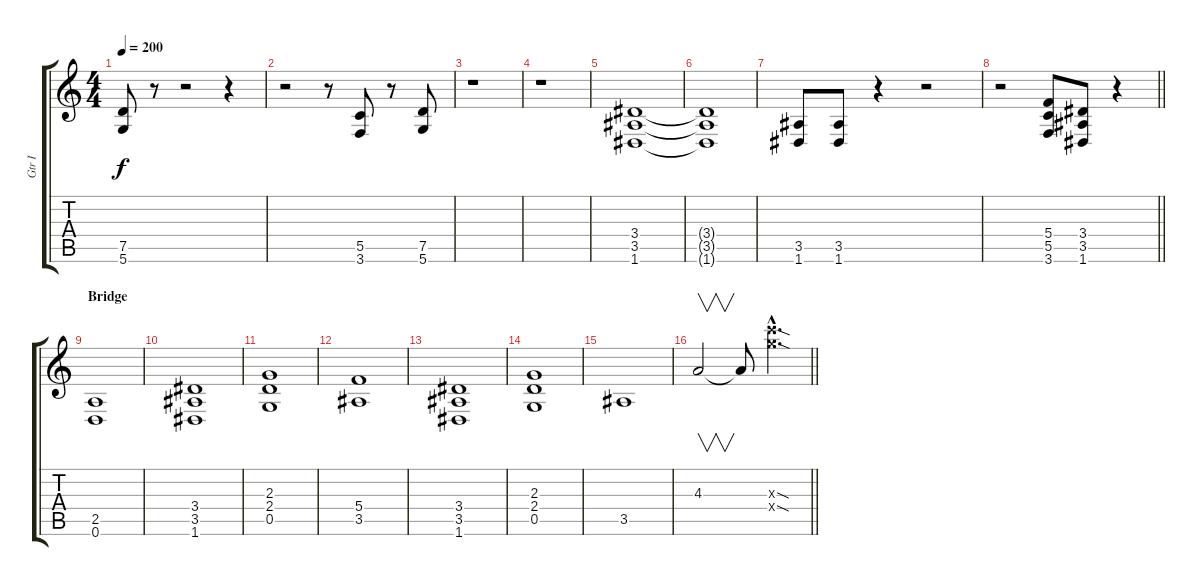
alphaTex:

\track ("Gtr I" "Gtr I") {instrument overdrivenguitar}
\staff {score tabs}
\tuning (D4 A3 F3 C3 G2 D2) {hide}
\ts (4 4)
\tempo 200
\clef g2
\ks c
(7.5 5.6).8{dy f} r.8 r.2 r.4 |
r.2 r.8 (5.5 3.6).8 r.8 (7.5 5.6).8 |
r.1 |
r.1 |
(3.4 3.5 1.6).1 |
(3.4{t} 3.5{t} 1.6{t}).1 |
(3.5 1.6).8 (3.5 1.6).8 r.4 r.2 |
\barLineRight lightlight
r.2 (5.4 5.5 3.6).8 (3.4 3.5 1.6).8 r.4 |
\section ("" "Bridge")
(2.5 0.6).1 |
(3.4 3.5 1.6).1 |
(2.3 2.4 0.5).1 |
(5.4 3.5).1 |
(3.4 3.5 1.6).1 |
(2.3 2.4 0.5).1 |
3.5.1 |
\barLineRight lightlight
4.3.2{v} 4.3{t}.8 (19.3{sod hac x} 19.4{sod hac x}).4{d}
